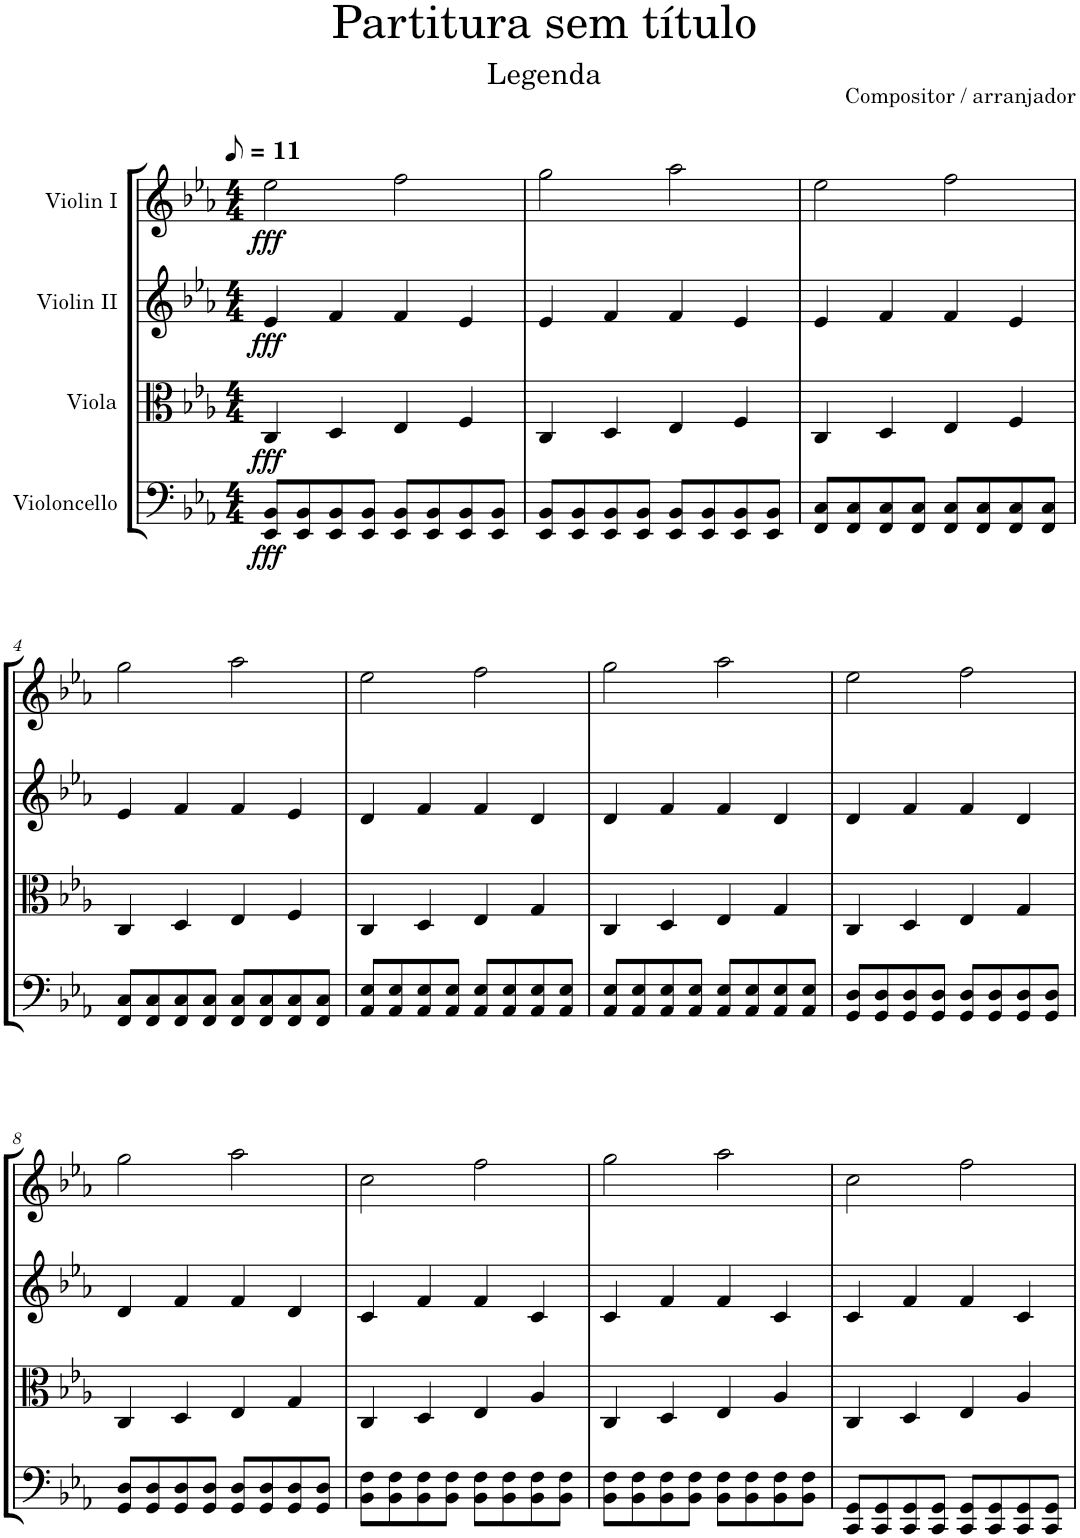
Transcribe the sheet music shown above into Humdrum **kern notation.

**kern	**dynam	**kern	**dynam	**kern	**dynam	**kern	**dynam
*part4	*part4	*part3	*part3	*part2	*part2	*part1	*part1
*staff4	*staff4	*staff3	*staff3	*staff2	*staff2	*staff1	*staff1
*I"Violoncello	*	*I"Viola	*	*I"Violin II	*	*I"Violin I	*
*I'Vc	*	*I'Vla	*	*I'Vln	*	*I'Vln	*
*clefF4	*	*clefC3	*	*clefG2	*	*clefG2	*
*k[b-e-a-]	*	*k[b-e-a-]	*	*k[b-e-a-]	*	*k[b-e-a-]	*
*M4/4	*	*M4/4	*	*M4/4	*	*M4/4	*
*MM6	*	*MM6	*	*MM6	*	*MM6	*
=1	=1	=1	=1	=1	=1	=1	=1
!	!LO:DY:b	!	!LO:DY:b	!	!LO:DY:b	!	!LO:DY:b
8EE-/ 8BB-/L	fff	4C/	fff	4e-/	fff	2ee-\	fff
8EE-/ 8BB-/	.	.	.	.	.	.	.
8EE-/ 8BB-/	.	4D/	.	4f/	.	.	.
8EE-/ 8BB-/J	.	.	.	.	.	.	.
8EE-/ 8BB-/L	.	4E-/	.	4f/	.	2ff\	.
8EE-/ 8BB-/	.	.	.	.	.	.	.
8EE-/ 8BB-/	.	4F/	.	4e-/	.	.	.
8EE-/ 8BB-/J	.	.	.	.	.	.	.
=2	=2	=2	=2	=2	=2	=2	=2
8EE-/ 8BB-/L	.	4C/	.	4e-/	.	2gg\	.
8EE-/ 8BB-/	.	.	.	.	.	.	.
8EE-/ 8BB-/	.	4D/	.	4f/	.	.	.
8EE-/ 8BB-/J	.	.	.	.	.	.	.
8EE-/ 8BB-/L	.	4E-/	.	4f/	.	2aa-\	.
8EE-/ 8BB-/	.	.	.	.	.	.	.
8EE-/ 8BB-/	.	4F/	.	4e-/	.	.	.
8EE-/ 8BB-/J	.	.	.	.	.	.	.
=3	=3	=3	=3	=3	=3	=3	=3
8FF/ 8C/L	.	4C/	.	4e-/	.	2ee-\	.
8FF/ 8C/	.	.	.	.	.	.	.
8FF/ 8C/	.	4D/	.	4f/	.	.	.
8FF/ 8C/J	.	.	.	.	.	.	.
8FF/ 8C/L	.	4E-/	.	4f/	.	2ff\	.
8FF/ 8C/	.	.	.	.	.	.	.
8FF/ 8C/	.	4F/	.	4e-/	.	.	.
8FF/ 8C/J	.	.	.	.	.	.	.
!!LO:LB:g=z
=4	=4	=4	=4	=4	=4	=4	=4
8FF/ 8C/L	.	4C/	.	4e-/	.	2gg\	.
8FF/ 8C/	.	.	.	.	.	.	.
8FF/ 8C/	.	4D/	.	4f/	.	.	.
8FF/ 8C/J	.	.	.	.	.	.	.
8FF/ 8C/L	.	4E-/	.	4f/	.	2aa-\	.
8FF/ 8C/	.	.	.	.	.	.	.
8FF/ 8C/	.	4F/	.	4e-/	.	.	.
8FF/ 8C/J	.	.	.	.	.	.	.
=5	=5	=5	=5	=5	=5	=5	=5
8AA-/ 8E-/L	.	4C/	.	4d/	.	2ee-\	.
8AA-/ 8E-/	.	.	.	.	.	.	.
8AA-/ 8E-/	.	4D/	.	4f/	.	.	.
8AA-/ 8E-/J	.	.	.	.	.	.	.
8AA-/ 8E-/L	.	4E-/	.	4f/	.	2ff\	.
8AA-/ 8E-/	.	.	.	.	.	.	.
8AA-/ 8E-/	.	4G/	.	4d/	.	.	.
8AA-/ 8E-/J	.	.	.	.	.	.	.
=6	=6	=6	=6	=6	=6	=6	=6
8AA-/ 8E-/L	.	4C/	.	4d/	.	2gg\	.
8AA-/ 8E-/	.	.	.	.	.	.	.
8AA-/ 8E-/	.	4D/	.	4f/	.	.	.
8AA-/ 8E-/J	.	.	.	.	.	.	.
8AA-/ 8E-/L	.	4E-/	.	4f/	.	2aa-\	.
8AA-/ 8E-/	.	.	.	.	.	.	.
8AA-/ 8E-/	.	4G/	.	4d/	.	.	.
8AA-/ 8E-/J	.	.	.	.	.	.	.
=7	=7	=7	=7	=7	=7	=7	=7
8GG/ 8D/L	.	4C/	.	4d/	.	2ee-\	.
8GG/ 8D/	.	.	.	.	.	.	.
8GG/ 8D/	.	4D/	.	4f/	.	.	.
8GG/ 8D/J	.	.	.	.	.	.	.
8GG/ 8D/L	.	4E-/	.	4f/	.	2ff\	.
8GG/ 8D/	.	.	.	.	.	.	.
8GG/ 8D/	.	4G/	.	4d/	.	.	.
8GG/ 8D/J	.	.	.	.	.	.	.
!!LO:LB:g=z
=8	=8	=8	=8	=8	=8	=8	=8
8GG/ 8D/L	.	4C/	.	4d/	.	2gg\	.
8GG/ 8D/	.	.	.	.	.	.	.
8GG/ 8D/	.	4D/	.	4f/	.	.	.
8GG/ 8D/J	.	.	.	.	.	.	.
8GG/ 8D/L	.	4E-/	.	4f/	.	2aa-\	.
8GG/ 8D/	.	.	.	.	.	.	.
8GG/ 8D/	.	4G/	.	4d/	.	.	.
8GG/ 8D/J	.	.	.	.	.	.	.
=9	=9	=9	=9	=9	=9	=9	=9
8BB-\ 8F\L	.	4C/	.	4c/	.	2cc\	.
8BB-\ 8F\	.	.	.	.	.	.	.
8BB-\ 8F\	.	4D/	.	4f/	.	.	.
8BB-\ 8F\J	.	.	.	.	.	.	.
8BB-\ 8F\L	.	4E-/	.	4f/	.	2ff\	.
8BB-\ 8F\	.	.	.	.	.	.	.
8BB-\ 8F\	.	4A-/	.	4c/	.	.	.
8BB-\ 8F\J	.	.	.	.	.	.	.
=10	=10	=10	=10	=10	=10	=10	=10
8BB-\ 8F\L	.	4C/	.	4c/	.	2gg\	.
8BB-\ 8F\	.	.	.	.	.	.	.
8BB-\ 8F\	.	4D/	.	4f/	.	.	.
8BB-\ 8F\J	.	.	.	.	.	.	.
8BB-\ 8F\L	.	4E-/	.	4f/	.	2aa-\	.
8BB-\ 8F\	.	.	.	.	.	.	.
8BB-\ 8F\	.	4A-/	.	4c/	.	.	.
8BB-\ 8F\J	.	.	.	.	.	.	.
=11	=11	=11	=11	=11	=11	=11	=11
8CC/ 8GG/L	.	4C/	.	4c/	.	2cc\	.
8CC/ 8GG/	.	.	.	.	.	.	.
8CC/ 8GG/	.	4D/	.	4f/	.	.	.
8CC/ 8GG/J	.	.	.	.	.	.	.
8CC/ 8GG/L	.	4E-/	.	4f/	.	2ff\	.
8CC/ 8GG/	.	.	.	.	.	.	.
8CC/ 8GG/	.	4A-/	.	4c/	.	.	.
8CC/ 8GG/J	.	.	.	.	.	.	.
=	=	=	=	=	=	=	=
*-	*-	*-	*-	*-	*-	*-	*-
